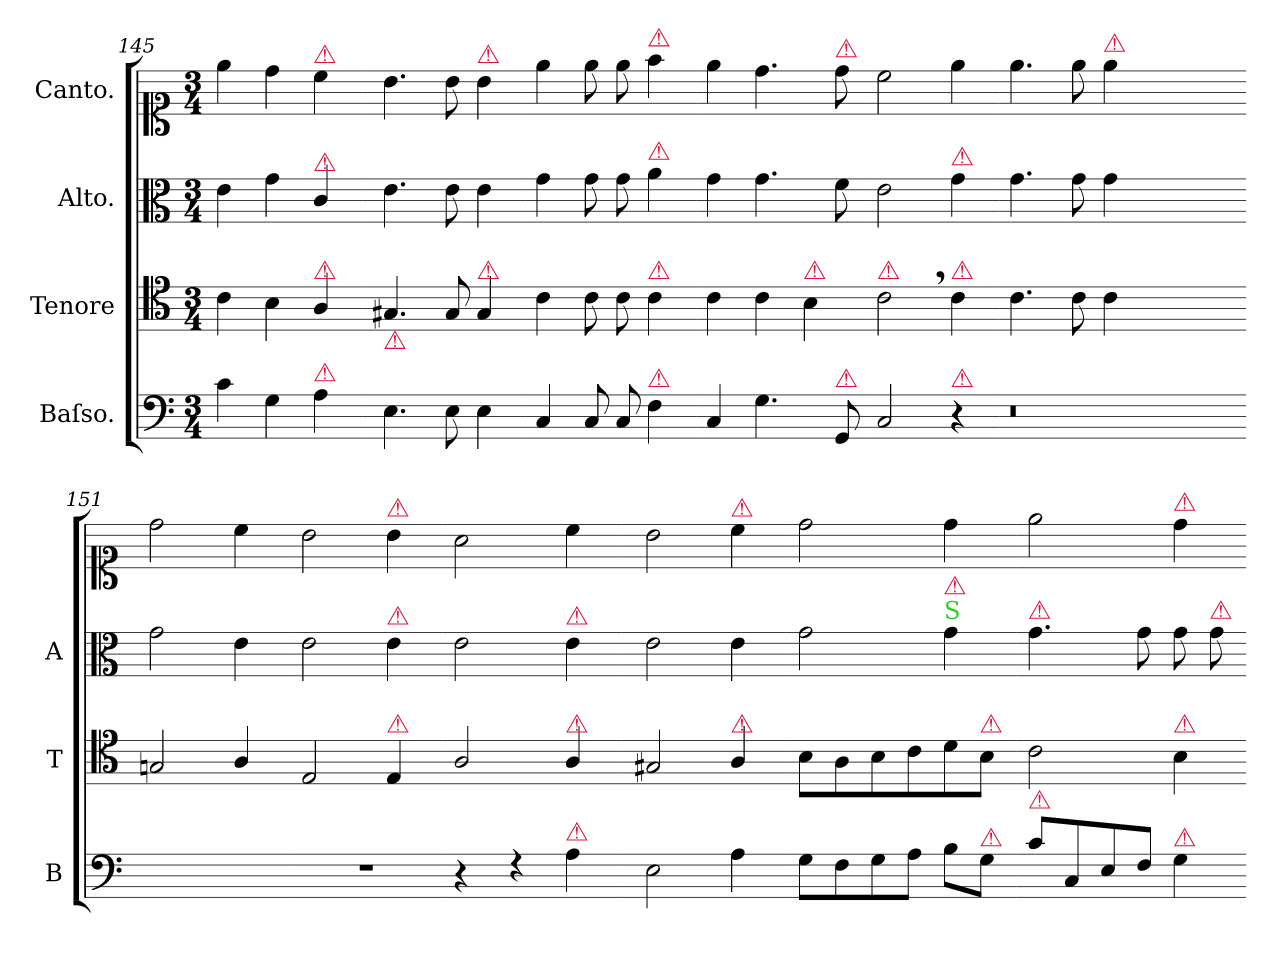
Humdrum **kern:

**kern	**kern	**kern	**kern
*part4	*part3	*part2	*part1
*staff4	*staff3	*staff2	*staff1
*I"Baſso.	*I"Tenore	*I"Alto.	*I"Canto.
*I'B	*I'T	*I'A	*
*clefF4	*clefC4	*clefC3	*clefC1
*k[]	*k[]	*k[]	*k[]
*M3/4	*M3/4	*M3/4	*M3/4
=145	=145	=145	=145
4c\	4c\	4e\	4ee\
4G\	4B\	4g\	4dd\
!	!	!	!LO:TX:a:color=crimson:t=⚠
!	!	!LO:TX:a:color=crimson:t=⚠	!
!	!LO:TX:a:color=crimson:t=⚠	!	!
!LO:TX:a:color=crimson:t=⚠	!	!	!
4A\	4A/	4c/	4cc\
=146-	=146-	=146-	=146-
!	!LO:TX:b:color=crimson:t=⚠	!	!
4.E\	4.G#X/	4.e\	4.b\
8E\	8G#/	8e\	8b\
!	!	!	!LO:TX:a:color=crimson:t=⚠
!	!LO:TX:a:color=crimson:t=⚠	!	!
4E\	4G#/	4e\	4b\
=147-	=147-	=147-	=147-
4C/	4c\	4g\	4ee\
8C/	8c\	8g\	8ee\
8C/	8c\	8g\	8ee\
!	!	!	!LO:TX:a:color=crimson:t=⚠
!	!	!LO:TX:a:color=crimson:t=⚠	!
!	!LO:TX:a:color=crimson:t=⚠	!	!
!LO:TX:a:color=crimson:t=⚠	!	!	!
4F\	4c\	4a\	4ff\
=148-	=148-	=148-	=148-
4C/	4c\	4g\	4ee\
4.G\	4c\	4.g\	4.dd\
!	!LO:TX:a:color=crimson:t=⚠	!	!
.	4B\	.	.
!	!	!	!LO:TX:a:color=crimson:t=⚠
!LO:TX:a:color=crimson:t=⚠	!	!	!
8GG/	.	8f\	8dd\
=149-	=149-	=149-	=149-
!	!LO:TX:a:color=crimson:t=⚠	!	!
2C/	2c,<\	2e\	2cc\
!	!	!LO:TX:a:color=crimson:t=⚠	!
!	!LO:TX:a:color=crimson:t=⚠	!	!
!LO:TX:a:color=crimson:t=⚠	!	!	!
4r	4c\	4g\	4ee\
=150-	=150-	=150-	=150-
!LO:N:vis=0	!	!	!
1.r	4.c\	4.g\	4.ee\
.	8c\	8g\	8ee\
!	!	!	!LO:TX:a:color=crimson:t=⚠
.	4c\	4g\	4ee\
.	2.ryy	2.ryy	2.ryy
=151-	=151-	=151-	=151-
2.ryy	2Gn/	2g\	2dd\
.	4A/	4e\	4cc\
=152-	=152-	=152-	=152-
2.r	2E/	2e\	2b\
!	!	!	!LO:TX:a:color=crimson:t=⚠
!	!	!LO:TX:a:color=crimson:t=⚠	!
!	!LO:TX:a:color=crimson:t=⚠	!	!
.	4E/	4e\	4b\
=153-	=153-	=153-	=153-
4r	2A/	2e\	2a\
4rF	.	.	.
!	!	!LO:TX:a:color=crimson:t=⚠	!
!	!LO:TX:a:color=crimson:t=⚠	!	!
!LO:TX:a:color=crimson:t=⚠	!	!	!
4A\	4A/	4e\	4cc\
=154-	=154-	=154-	=154-
2E\	2G#X/	2e\	2b\
!	!	!	!LO:TX:a:color=crimson:t=⚠
!	!LO:TX:a:color=crimson:t=⚠	!	!
4A\	4A/	4e\	4cc\
=155-	=155-	=155-	=155-
8G\L	8B\L	2g\	2dd\
8F\	8A\	.	.
8G\	8B\	.	.
8A\J	8c\	.	.
!	!	!LO:TX:a:color=limegreen:t=S	!
!	!	!LO:TX:a:color=crimson:t=⚠	!
8B\L	8d\	4g\	4dd\
!	!LO:TX:a:color=crimson:t=⚠	!	!
!LO:TX:a:color=crimson:t=⚠	!	!	!
8G\J	8B\J	.	.
=156-	=156-	=156-	=156-
!	!	!LO:TX:a:color=crimson:t=⚠	!
!LO:TX:a:color=crimson:t=⚠	!	!	!
8c\L	2c\	4.g\	2ee\
8C/	.	.	.
8E/	.	.	.
8F/J	.	8g\	.
!	!	!	!LO:TX:a:color=crimson:t=⚠
!	!LO:TX:a:color=crimson:t=⚠	!	!
!LO:TX:a:color=crimson:t=⚠	!	!	!
4G\	4B\	8g\	4dd\
!	!	!LO:TX:a:color=crimson:t=⚠	!
.	.	8g\	.
=-	=-	=-	=-
*-	*-	*-	*-
